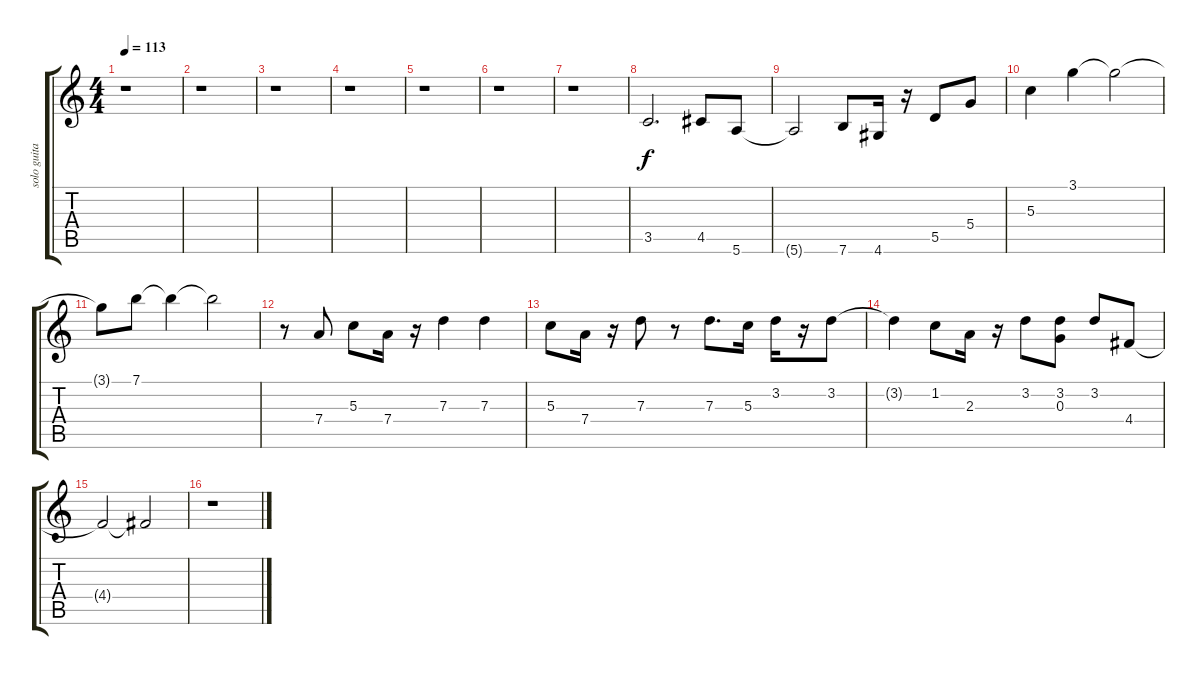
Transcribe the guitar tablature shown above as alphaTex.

\track ("solo guitar         " "solo guita") {instrument overdrivenguitar}
\staff {score tabs}
\tuning (E4 B3 G3 D3 A2 E2) {hide}
\ts (4 4)
\tempo 113
\clef g2
\ks c
r.1{dy f} |
r.1 |
r.1 |
r.1 |
r.1 |
r.1 |
r.1 |
3.5.2{d} 4.5.8 5.6.8 |
5.6{t}.2 7.6.8 4.6.16 r.16 5.5.8 5.4.8 |
5.3.4 3.1.4 3.1{t}.2 |
3.1{t}.8 7.1.8 7.1{t}.4 7.1{t}.2 |
r.8 7.4.8 5.3.8 7.4.16 r.16 7.3.4 7.3.4 |
5.3.8 7.4.16 r.16 7.3.8 r.8 7.3.8{d} 5.3.16 3.2.16 r.16 3.2.8 |
3.2{t}.4 1.2.8 2.3.16 r.16 3.2.8 (3.2 0.3).8 3.2.8 4.4.8 |
4.4{t}.2 4.4{t}.2 |
r.1
